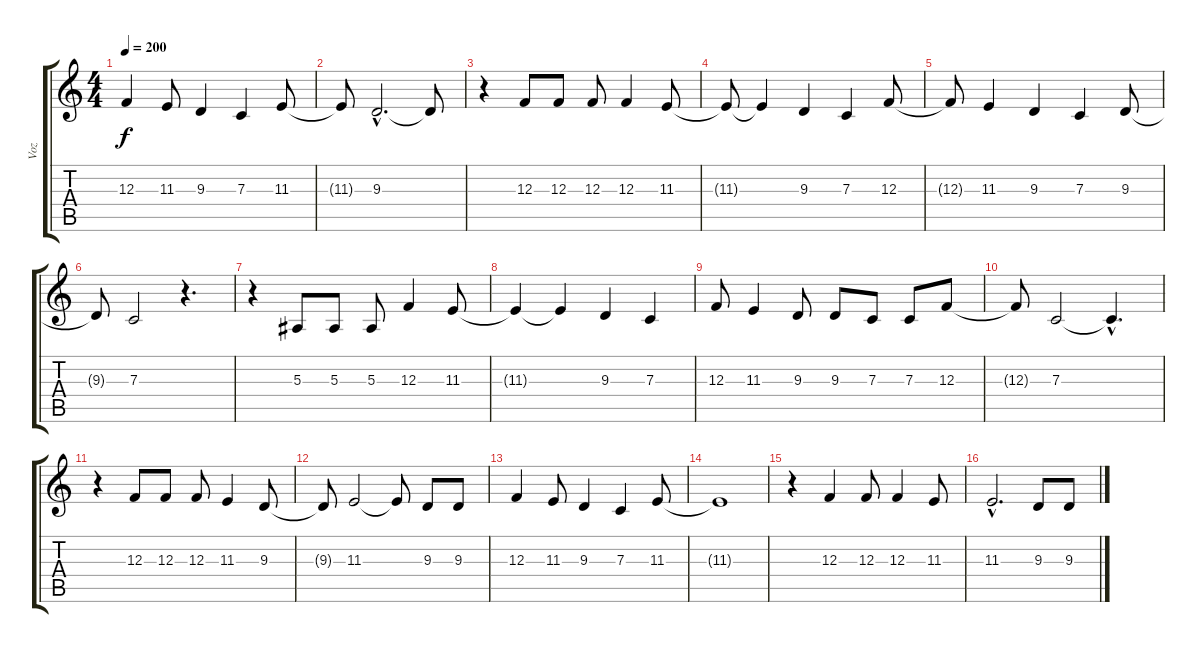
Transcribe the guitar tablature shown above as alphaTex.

\track ("Voz" "Voz") {instrument viola}
\staff {score tabs}
\tuning (D4 A3 F3 C3 G2 D2) {hide}
\ts (4 4)
\tempo 200
\clef g2
\ks c
12.3.4{dy f} 11.3.8 9.3.4 7.3.4 11.3.8 |
11.3{t}.8 9.3{hac}.2{d} 9.3{t}.8 |
r.4 12.3.8 12.3.8 12.3.8 12.3.4 11.3.8 |
11.3{t}.8 11.3{t}.4 9.3.4 7.3.4 12.3.8 |
12.3{t}.8 11.3.4 9.3.4 7.3.4 9.3.8 |
9.3{t}.8 7.3.2 r.4{d} |
r.4 5.3.8 5.3.8 5.3.8 12.3.4 11.3.8 |
11.3{t}.4 11.3{t}.4 9.3.4 7.3.4 |
12.3.8 11.3.4 9.3.8 9.3.8 7.3.8 7.3.8 12.3.8 |
12.3{t}.8 7.3.2 7.3{hac t}.4{d} |
r.4 12.3.8 12.3.8 12.3.8 11.3.4 9.3.8 |
9.3{t}.8 11.3.2 11.3{t}.8 9.3.8 9.3.8 |
12.3.4 11.3.8 9.3.4 7.3.4 11.3.8 |
11.3{t}.1 |
r.4 12.3.4 12.3.8 12.3.4 11.3.8 |
11.3{hac}.2{d} 9.3.8 9.3.8
